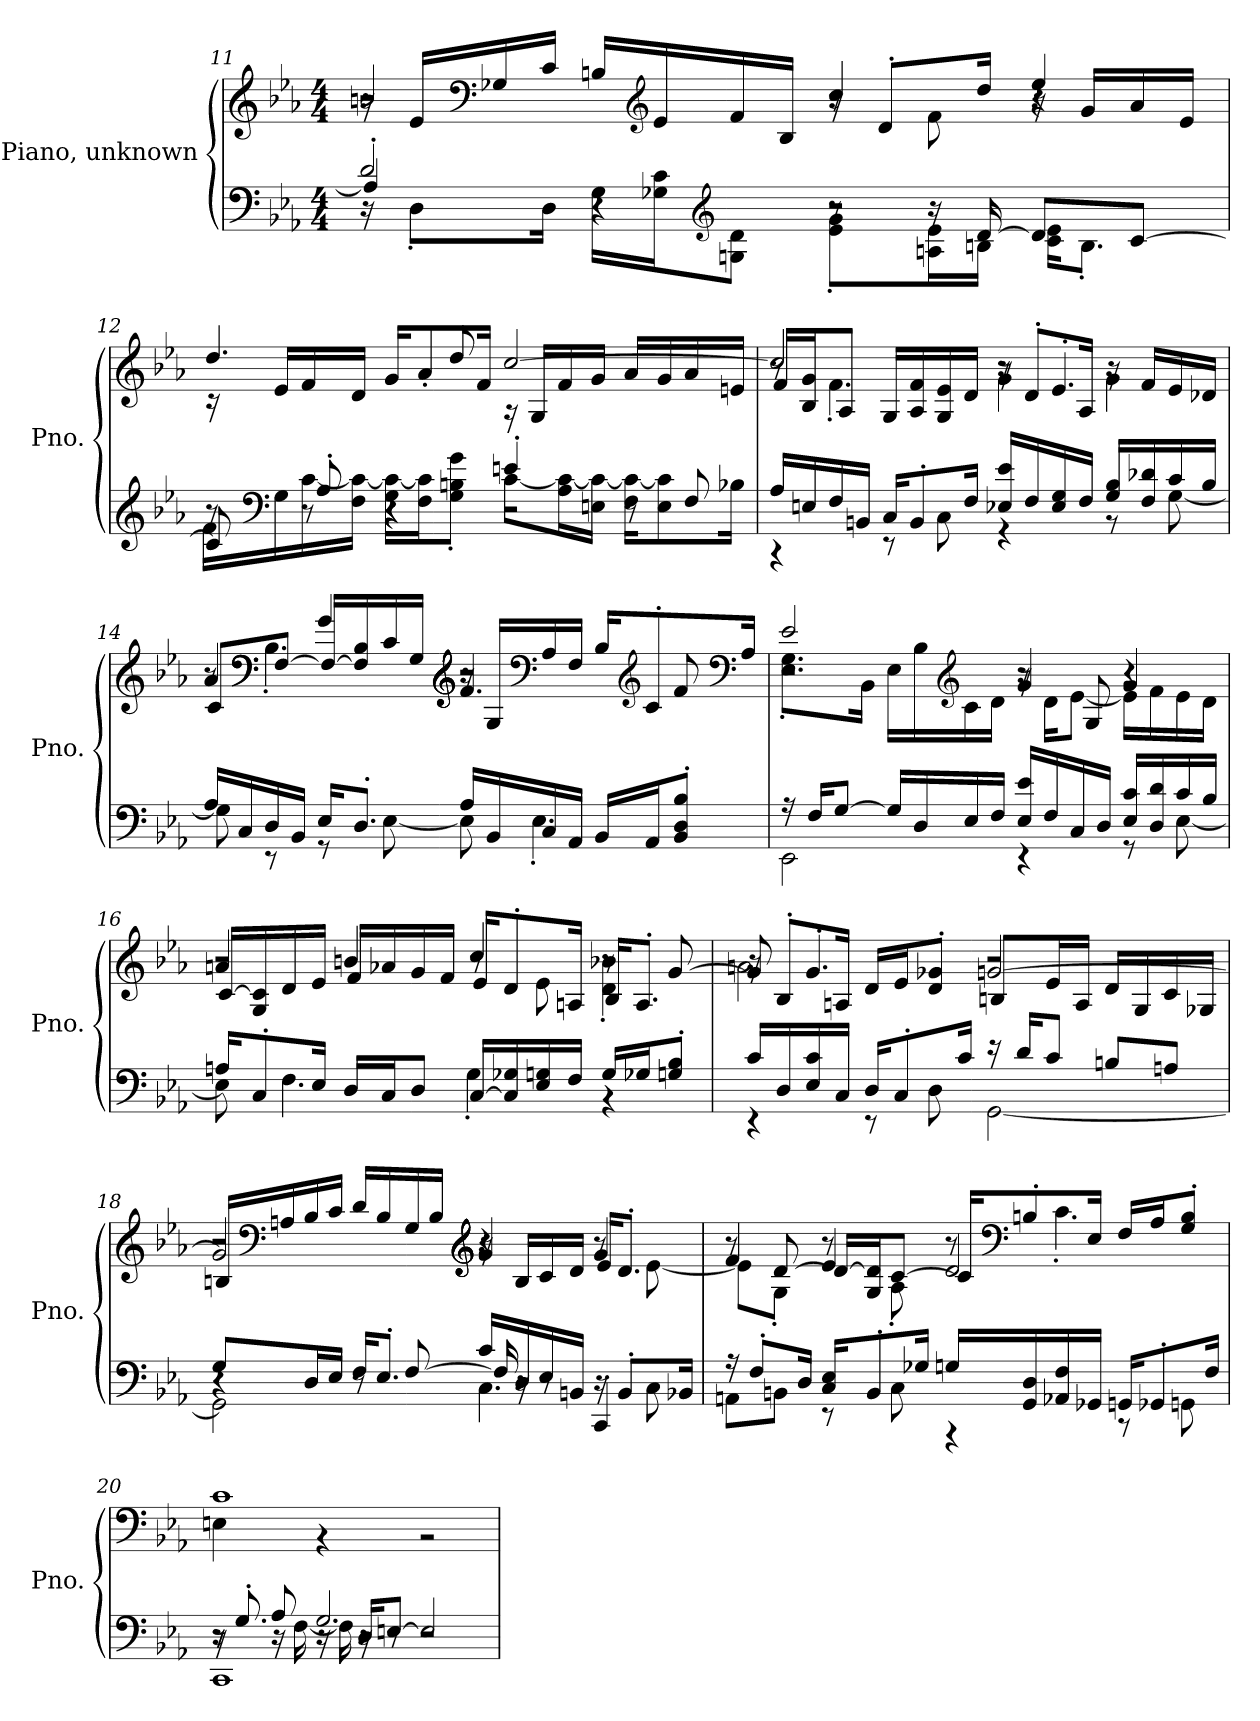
**kern	**kern
*part1	*part1
*staff2	*staff1
*I"Piano, unknown	*
*I'Pno.	*
!!LO:LB:g=z
*clefF4	*clefG2
*k[b-e-a-]	*k[b-e-a-]
*M4/4	*M4/4
=11	=11
*^	*^
*	*^	*	*^
2d'/	16r	4A-/]	2bn/	2r	16r
.	8D'\L	.	.	.	16e-/LL
*	*	*	*clefF4	*	*
.	.	.	.	.	16G-X/
.	16D\Jk	.	.	.	16c/JJ
.	16G\LL	4r	.	.	16Bn/LL
*	*	*	*clefG2	*	*
.	16G-X\ 16c\J	.	.	.	16e-/
*clefG2	*	*	*	*	*
.	8Gn\ 8d\J	.	.	.	16f/
.	.	.	.	.	16B/JJ
8r	8e-\' 8g\'L	2r	4cc/	8r	16r
.	.	.	.	.	8d'/L
16r	16An\ 16e-\L	.	.	8f\	.
[16d/	16Bn\JJ	.	.	.	16dd/Jk
8d/L]	16c\ 16e-\KL	.	4ee-/	4r	16r
.	8.B'\J	.	.	.	16g/LL
[8c/J	.	.	.	.	16a-/
.	.	.	.	.	16e-/JJ
*	*	*	*	*v	*v
!!LO:LB:g=z
=12	=12	=12	=12	=12
8c/]	16f\LL	8r	4.dd/	16r
*clefF4	*	*	*	*
.	16G\	.	.	16e-/LL
8r	[16c\	8A-'/	.	16f/
.	16F\ 16c\_JJ	.	.	16d/JJ
4r	16G\ 16c\_LL	4r	.	16g/KL
.	16F\ 16c\]J	.	.	8a-'/
.	8G\' 8Bn\' 8g\'J	.	8dd/	.
.	.	.	.	16f/Jk
2r	[8c\L	4en'/	[2cc/	16r
.	.	.	.	16G/LL
.	16A-\ 16c\_L	.	.	16f/
.	16En\ 16c\_JJ	.	.	16g/JJ
.	16F\ 16c\_KL	8r	.	16a-/LL
.	8E\ 8c\]	.	.	16g/
.	.	8F/	.	16a-/
.	16B-X\Jk	.	.	16en/JJ
*	*v	*v	*	*
!!LO:LB:g=z
=13	=13	=13	=13
*	*	*	*^
16A-/LL	4r	2cc/]	8r	16f/LL
16En/	.	.	.	16B-/ 16g/J
16F/	.	.	4.f'\	8A-/J
16BBn/JJ	.	.	.	.
16C/KL	8r	.	.	16G/LL
8BB'/	.	.	.	16A-/ 16f/
.	8C\	.	.	16G/ 16e-/
16F/Jk	.	.	.	16d/JJ
16E-X/ 16e-/LL	4r	8r	4g\	16r
16F/	.	.	.	8d'/L
16E-/ 16G/	.	4.e-'/	.	.
16F/JJ	.	.	.	16A-/Jk
16G/ 16B-/LL	8r	.	4g\	16r
16F/ 16d-X/	.	.	.	16f/LL
16c/	[8G\	.	.	16e-/
16B-/JJ	.	.	.	16d-X/JJ
!!LO:LB:g=z	!!	!!
=14	=14	=14	=14	=14
16A-/LL	8G\]	4a-/	8r	8c/L
16C/	.	.	.	.
*	*	*clefF4	*	*
16D/	8r	.	4.B-'\	[8F/J
16BB-/JJ	.	.	.	.
16E-/KL	8r	4g/	.	16F/LL_
8.D'/J	.	.	.	16F/] 16B-/
.	[8E-\	.	.	16c/
.	.	.	.	16G/JJ
*	*	*clefG2	*	*
16A-/LL	8E-\]	4.f/	2r	16r
16BB-/	.	.	.	16G/LL
*	*	*clefF4	*	*
16C/	4.E-'\	.	.	16A-/
16AA-/JJ	.	.	.	16F/JJ
16BB-/LL	.	.	.	16B-/KL
*	*	*clefG2	*	*
16AA-/J	.	.	.	8c'/
8BB-/' 8D/' 8B-/'J	.	8f/	.	.
*	*	*clefF4	*	*
.	.	.	.	16A-/Jk
!!LO:LB:g=z	!!	!!
=15	=15	=15	=15	=15
16r	2EE-\	2e-/	8.E-\' 8.G\'L	2r
16F/KL	.	.	.	.
[8G/J	.	.	.	.
.	.	.	16BB-\Jk	.
16G/LL]	.	.	16E-\LL	.
16D/	.	.	16B-\	.
*	*	*clefG2	*	*
16E-/	.	.	16c\	.
16F/JJ	.	.	16d\JJ	.
16E-/ 16e-/LL	4r	4g/	16r	8r
16F/	.	.	16d\KL	.
16C/	.	.	[8e-\J	8G/
16D/JJ	.	.	.	.
16E-/ 16c/LL	8r	4g/	16e-\LL]	4r
16D/ 16d/	.	.	16f\	.
16c/	[8E-\	.	16e-\	.
16B-/JJ	.	.	16d\JJ	.
=16	=16	=16	=16	=16
16An/KL	8E-\]	4an/	2r	[16c/LL
8C'/	.	.	.	16G/ 16c/]
.	4.F\	.	.	16d/
16E-/Jk	.	.	.	16e-/JJ
16D/LL	.	4bn/	.	16f/LL
16C/J	.	.	.	16a-X/
8D/J	.	.	.	16g/
.	.	.	.	16f/JJ
[16C/LL	4G'\	4cc/	8r	16e-/KL
16C/] 16G-X/	.	.	.	8d'/
16E-/ 16Gn/	.	.	8e-\	.
16F/JJ	.	.	.	16An/Jk
16G/LL	4r	8r	4d\' 4b-X\'	16B-/KL
16G-X/J	.	.	.	8.A'/J
8Gn/' 8B-/'J	.	[8g/	.	.
!!LO:PB:g=z	!!	!!
=17	=17	=17	=17	=17
16c/LL	4r	8g/]	2an\	16r
16D/	.	.	.	8B-'/L
16E-/ 16c/	.	4.g'/	.	.
16C/JJ	.	.	.	16An/Jk
16D/KL	8r	.	.	16d/LL
8C'/	.	.	.	16e-/J
.	8D\	.	.	8d/' 8g-X/'J
16c/Jk	.	.	.	.
16r	[2GG\	[2gn/	2r	8Bn/L
16d/KL	.	.	.	.
8c/J	.	.	.	16e-/L
.	.	.	.	16A/JJ
8Bn/L	.	.	.	16d/LL
.	.	.	.	16G/
8An/J	.	.	.	16c/
.	.	.	.	16G-X/JJ
!!LO:LB:g=z	!!	!!
=18	=18	=18	=18	=18
*	*^	*	*	*
8G/L	2GG\]	4r	2g/]	2r	16Bn/LL
*	*	*	*clefF4	*	*
.	.	.	.	.	16An/
16D/L	.	.	.	.	16B/
16E-/JJ	.	.	.	.	16c/JJ
16F/KL	.	8r	.	.	16d/LL
8.E-'/J	.	.	.	.	16B/
.	.	[8F/	.	.	16G/
.	.	.	.	.	16B/JJ
*	*	*	*clefG2	*	*
16c/LL	4.C\	16F/]	4g/	4r	16r
16D/	.	16r	.	.	16B/LL
16E-/	.	8r	.	.	16c/
16BBn/JJ	.	.	.	.	16d/JJ
16r	.	4CC'/	4g/	8r	16e-/KL
8BB'/L	.	.	.	.	8.d'/J
.	8C\	.	.	[8e-\	.
16BB-X/Jk	.	.	.	.	.
*	*v	*v	*	*	*
!!LO:LB:g=z	!!	!!
=19	=19	=19	=19	=19
16r	8AAn\L	4f/	8e-\L]	8r
8F'/L	.	.	.	.
.	8BBn\J	.	8G'\J	[8d/
16D/Jk	.	.	.	.
16C/ 16E-/KL	8r	4e-/	8r	16d/LL_
8BB'/	.	.	.	16G/ 16d/]J
.	8C\	.	8A-'\	[8c/J
16G-X/Jk	.	.	.	.
16Gn/LL	4r	2d/	8r	16c/KL]
*	*	*clefF4	*	*
16GG/ 16D/	.	.	.	8Bn'/
16AA-X/ 16F/	.	.	4.c'\	.
16GG-X/JJ	.	.	.	16E-/Jk
16GGn/KL	8r	.	.	16F/LL
8GG-X'/	.	.	.	16A-/J
.	8GGn\	.	.	8G/' 8B/'J
16F/Jk	.	.	.	.
*	*	*	*v	*v
=20	=20	=20	=20
*^	*^	*	*
8r	8r	16r	1CC	1c	4En\
.	.	8.G'/	.	.	.
8A-/	16r	.	.	.	.
.	[16F\	.	.	.	.
2.G/	16F\]	16r	.	.	4r
.	16r	16D/KL	.	.	.
.	8r	[8En/J	.	.	.
.	2r	2E/]	.	.	2r
*v	*v	*v	*v	*	*
*	*v	*v
=	=
*-	*-
